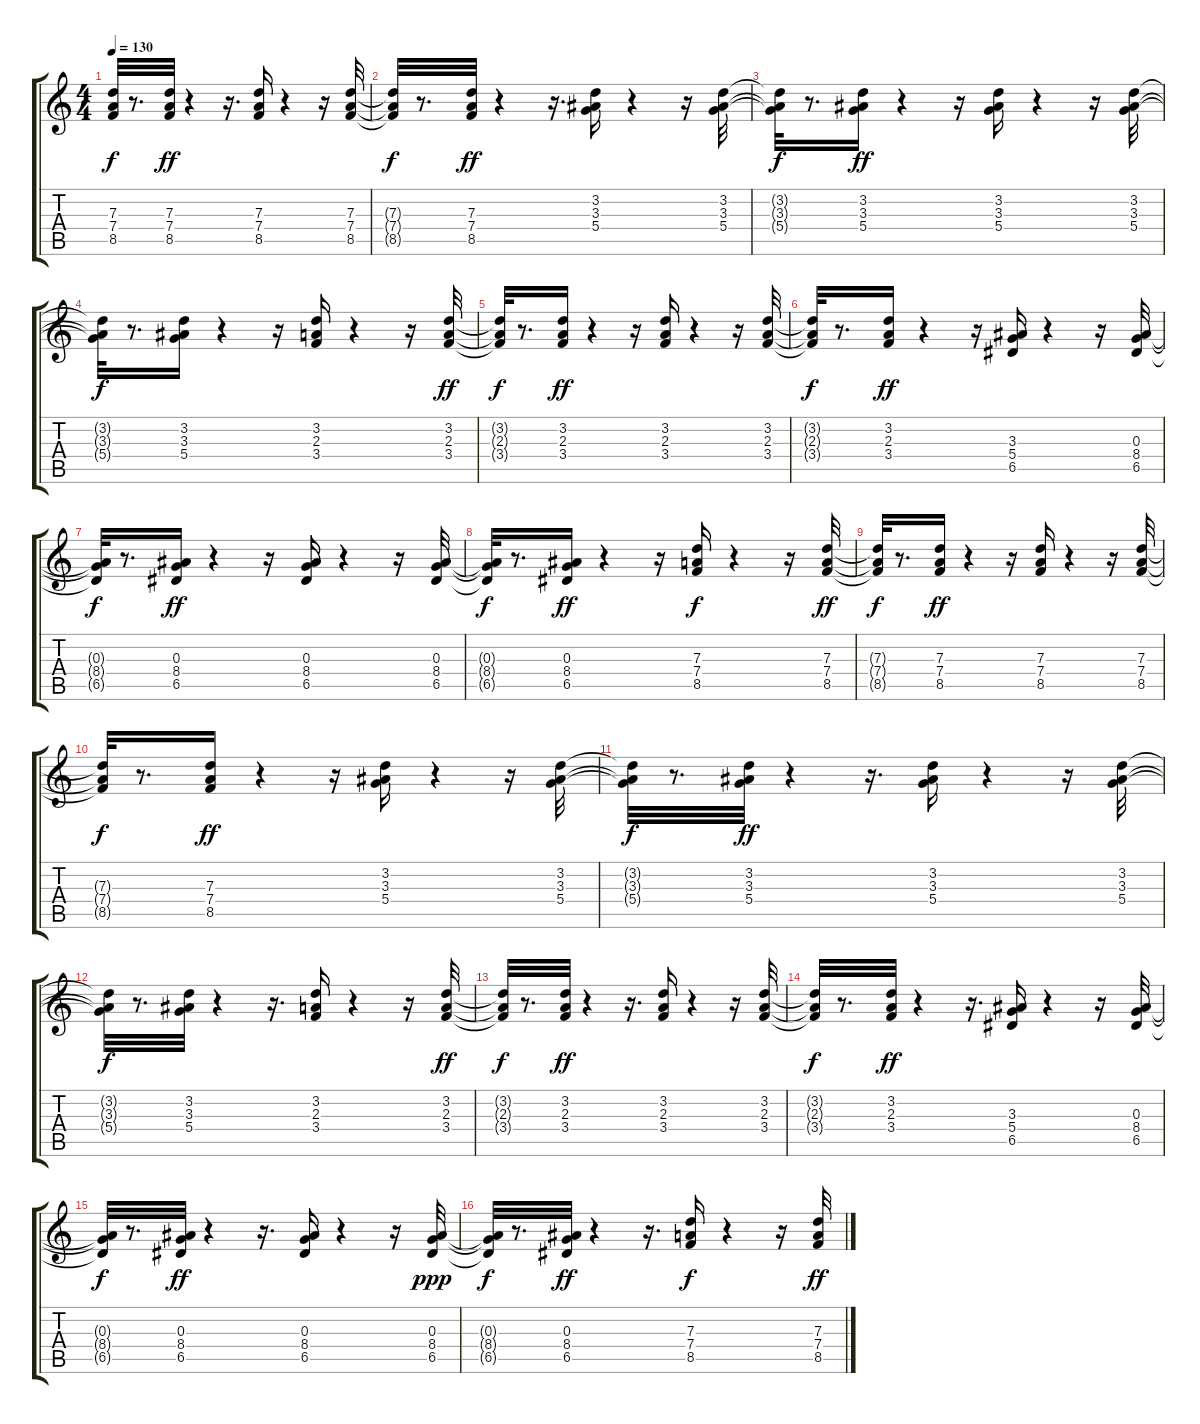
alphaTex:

\track "" {instrument acousticguitarsteel}
\staff {score tabs}
\tuning (E4 B3 G3 D3 A2 E2) {hide}
\ts (4 4)
\tempo 130
\clef g2
\ks c
(7.3{t} 7.4{t} 8.5{t}).32{dy f} r.8{d} (7.3 7.4 8.5).32{dy ff} r.4 r.16{d} (7.3 7.4 8.5).16 r.4 r.16 (7.3 7.4 8.5).32 |
(7.3{t} 7.4{t} 8.5{t}).32{dy f} r.8{d} (7.3 7.4 8.5).32{dy ff} r.4 r.16{d} (3.2 3.3 5.4).16 r.4 r.16 (3.2 3.3 5.4).32 |
(3.2{t} 3.3{t} 5.4{t}).32{dy f} r.8{d} (3.2 3.3 5.4).16{dy ff} r.4 r.16 (3.2 3.3 5.4).16 r.4 r.16 (3.2 3.3 5.4).32 |
(3.2{t} 3.3{t} 5.4{t}).32{dy f} r.8{d} (3.2 3.3 5.4).16 r.4 r.16 (3.2 2.3 3.4).16 r.4 r.16 (3.2 2.3 3.4).32{dy ff} |
(3.2{t} 2.3{t} 3.4{t}).32{dy f} r.8{d} (3.2 2.3 3.4).16{dy ff} r.4 r.16 (3.2 2.3 3.4).16 r.4 r.16 (3.2 2.3 3.4).32 |
(3.2{t} 2.3{t} 3.4{t}).32{dy f} r.8{d} (3.2 2.3 3.4).16{dy ff} r.4 r.16 (3.3 5.4 6.5).16 r.4 r.16 (0.3 8.4 6.5).32 |
(0.3{t} 8.4{t} 6.5{t}).32{dy f} r.8{d} (0.3 8.4 6.5).16{dy ff} r.4 r.16 (0.3 8.4 6.5).16 r.4 r.16 (0.3 8.4 6.5).32 |
(0.3{t} 8.4{t} 6.5{t}).32{dy f} r.8{d} (0.3 8.4 6.5).16{dy ff} r.4 r.16 (7.3 7.4 8.5).16{dy f} r.4 r.16 (7.3 7.4 8.5).32{dy ff} |
(7.3{t} 7.4{t} 8.5{t}).32{dy f} r.8{d} (7.3 7.4 8.5).16{dy ff} r.4 r.16 (7.3 7.4 8.5).16 r.4 r.16 (7.3 7.4 8.5).32 |
(7.3{t} 7.4{t} 8.5{t}).32{dy f} r.8{d} (7.3 7.4 8.5).16{dy ff} r.4 r.16 (3.2 3.3 5.4).16 r.4 r.16 (3.2 3.3 5.4).32 |
(3.2{t} 3.3{t} 5.4{t}).32{dy f} r.8{d} (3.2 3.3 5.4).32{dy ff} r.4 r.16{d} (3.2 3.3 5.4).16 r.4 r.16 (3.2 3.3 5.4).32 |
(3.2{t} 3.3{t} 5.4{t}).32{dy f} r.8{d} (3.2 3.3 5.4).32 r.4 r.16{d} (3.2 2.3 3.4).16 r.4 r.16 (3.2 2.3 3.4).32{dy ff} |
(3.2{t} 2.3{t} 3.4{t}).32{dy f} r.8{d} (3.2 2.3 3.4).32{dy ff} r.4 r.16{d} (3.2 2.3 3.4).16 r.4 r.16 (3.2 2.3 3.4).32 |
(3.2{t} 2.3{t} 3.4{t}).32{dy f} r.8{d} (3.2 2.3 3.4).32{dy ff} r.4 r.16{d} (3.3 5.4 6.5).16 r.4 r.16 (0.3 8.4 6.5).32 |
(0.3{t} 8.4{t} 6.5{t}).32{dy f} r.8{d} (0.3 8.4 6.5).32{dy ff} r.4 r.16{d} (0.3 8.4 6.5).16 r.4 r.16 (0.3 8.4 6.5).32{dy ppp} |
(0.3{t} 8.4{t} 6.5{t}).32{dy f} r.8{d} (0.3 8.4 6.5).32{dy ff} r.4 r.16{d} (7.3 7.4 8.5).16{dy f} r.4 r.16 (7.3 7.4 8.5).32{dy ff}
